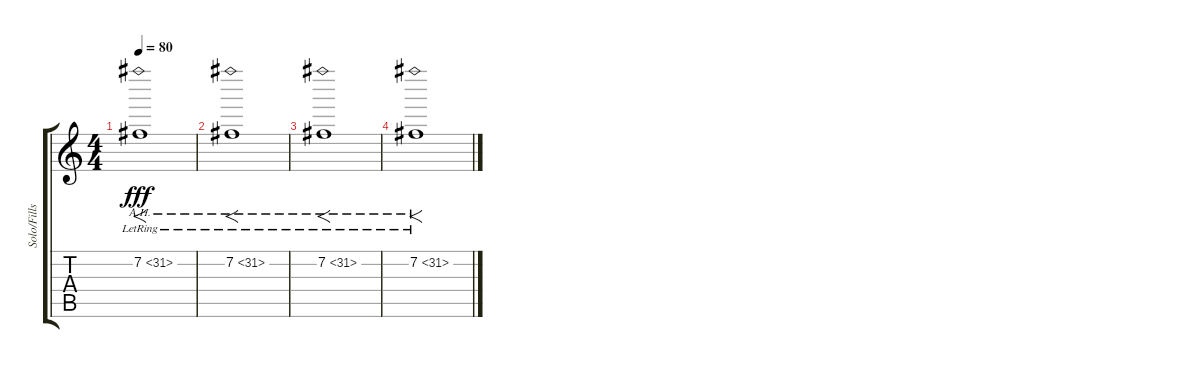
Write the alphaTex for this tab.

\track ("Solo/Fills" "Solo/Fills") {instrument distortionguitar}
\staff {score tabs}
\tuning (E4 B3 G3 D3 A2 E2) {hide}
\ts (4 4)
\tempo 80
\clef g2
\ks c
7.2{ah 24 lr}.1{f dy fff} |
7.2{ah 24 lr}.1{f} |
7.2{ah 24 lr}.1{f} |
7.2{ah 24 lr}.1{f}
